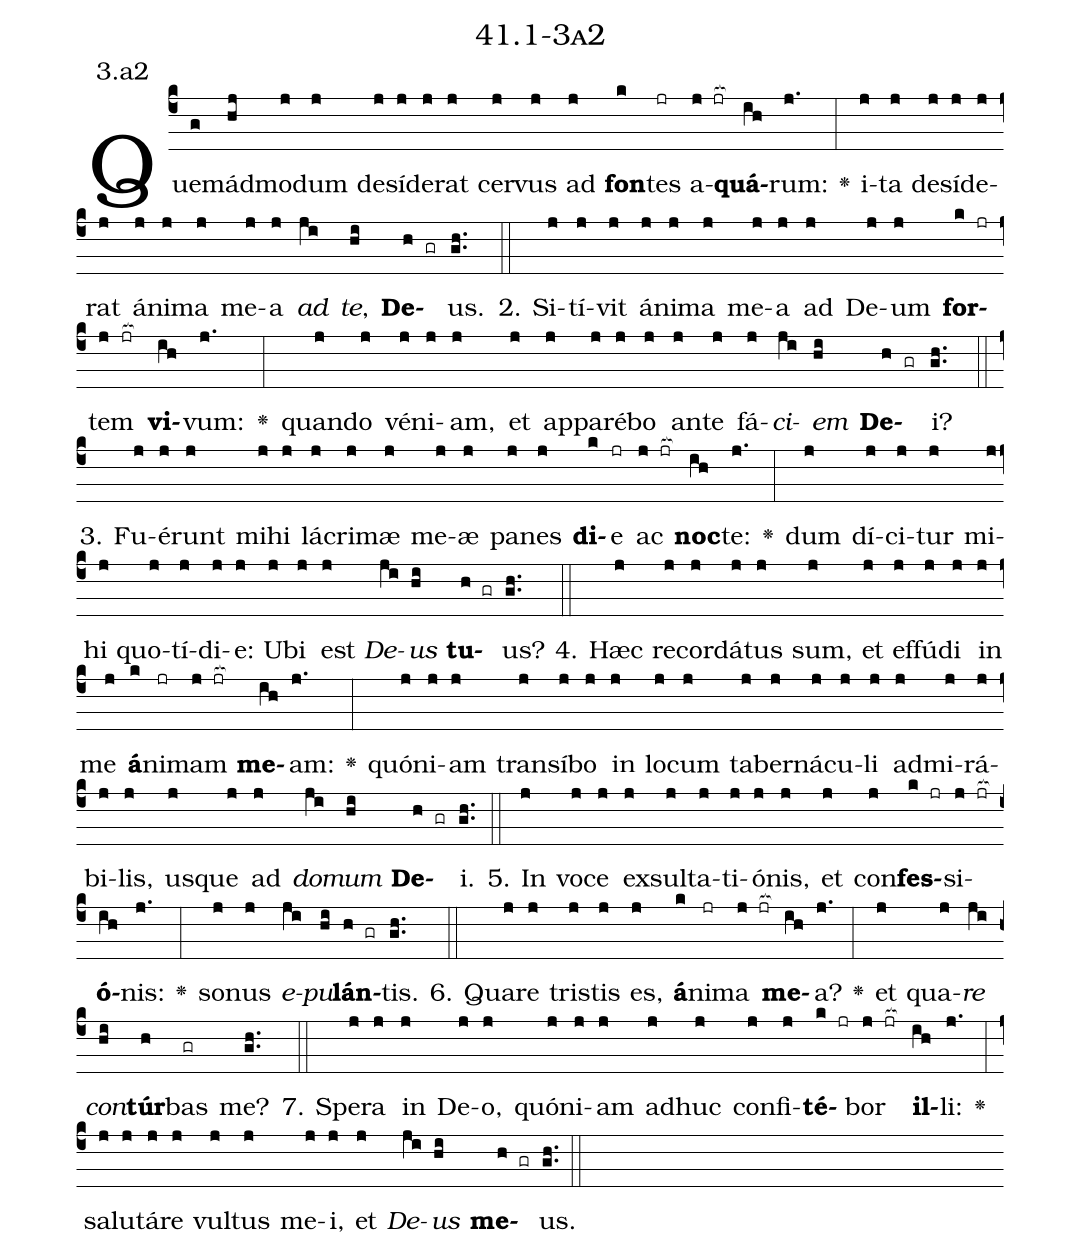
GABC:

name: 41.1-3a2;
annotation: 3.a2;
%%
(c4)Quem(g)ád(hj)mo(j)dum(j) de(j)sí(j)de(j)rat(j) cer(j)vus(j) ad(j) <b>fon</b>(k)tes(jr) a(j jr[ocb:1{])<b>quá</b>(ih[ocb:0}])rum:(j.) <v>\greheightstar</v>(:) i(j)ta(j) de(j)sí(j)de(j)rat(j) á(j)ni(j)ma(j) me(j)a(j) <i>ad</i>(ji) <i>te</i>,(hi) <b>De</b>(h gr)us.(gh..) (::)
2. Si(j)tí(j)vit(j) á(j)ni(j)ma(j) me(j)a(j) ad(j) De(j)um(j) <b>for</b>(k jr)tem(j jr[ocb:1{]) <b>vi</b>(ih[ocb:0}])vum:(j.) <v>\greheightstar</v>(:) quan(j)do(j) vé(j)ni(j)am,(j) et(j) ap(j)pa(j)ré(j)bo(j) an(j)te(j) fá(j)<i>ci</i>(ji)<i>em</i>(hi) <b>De</b>(h gr)i?(gh..) (::)
3. Fu(j)é(j)runt(j) mi(j)hi(j) lá(j)cri(j)mæ(j) me(j)æ(j) pa(j)nes(j) <b>di</b>(k)e(jr) ac(j jr[ocb:1{]) <b>noc</b>(ih[ocb:0}])te:(j.) <v>\greheightstar</v>(:) dum(j) dí(j)ci(j)tur(j) mi(j)hi(j) quo(j)tí(j)di(j)e:(j) U(j)bi(j) est(j) <i>De</i>(ji)<i>us</i>(hi) <b>tu</b>(h gr)us?(gh..) (::)
4. Hæc(j) re(j)cor(j)dá(j)tus(j) sum,(j) et(j) ef(j)fú(j)di(j) in(j) me(j) <b>á</b>(k)ni(jr)mam(j jr[ocb:1{]) <b>me</b>(ih[ocb:0}])am:(j.) <v>\greheightstar</v>(:) quón(j)i(j)am(j) trans(j)í(j)bo(j) in(j) lo(j)cum(j) ta(j)ber(j)ná(j)cu(j)li(j) ad(j)mi(j)rá(j)bi(j)lis,(j) us(j)que(j) ad(j) <i>do</i>(ji)<i>mum</i>(hi) <b>De</b>(h gr)i.(gh..) (::)
5. In(j) vo(j)ce(j) ex(j)sul(j)ta(j)ti(j)ó(j)nis,(j) et(j) con(j)<b>fes</b>(k jr)si(j jr[ocb:1{])<b>ó</b>(ih[ocb:0}])nis:(j.) <v>\greheightstar</v>(:) so(j)nus(j) <i>e</i>(ji)<i>pu</i>(hi)<b>lán</b>(h gr)tis.(gh..) (::)
6. Qua(j)re(j) tris(j)tis(j) es,(j) <b>á</b>(k)ni(jr)ma(j jr[ocb:1{]) <b>me</b>(ih[ocb:0}])a?(j.) <v>\greheightstar</v>(:) et(j) qua(j)<i>re</i>(ji) <i>con</i>(hi)<b>túr</b>(h)bas(gr) me?(gh..) (::)
7. Spe(j)ra(j) in(j) De(j)o,(j) quón(j)i(j)am(j) ad(j)huc(j) con(j)fi(j)<b>té</b>(k jr)bor(j jr[ocb:1{]) <b>il</b>(ih[ocb:0}])li:(j.) <v>\greheightstar</v>(:) sa(j)lu(j)tá(j)re(j) vul(j)tus(j) me(j)i,(j) et(j) <i>De</i>(ji)<i>us</i>(hi) <b>me</b>(h gr)us.(gh..) (::)
